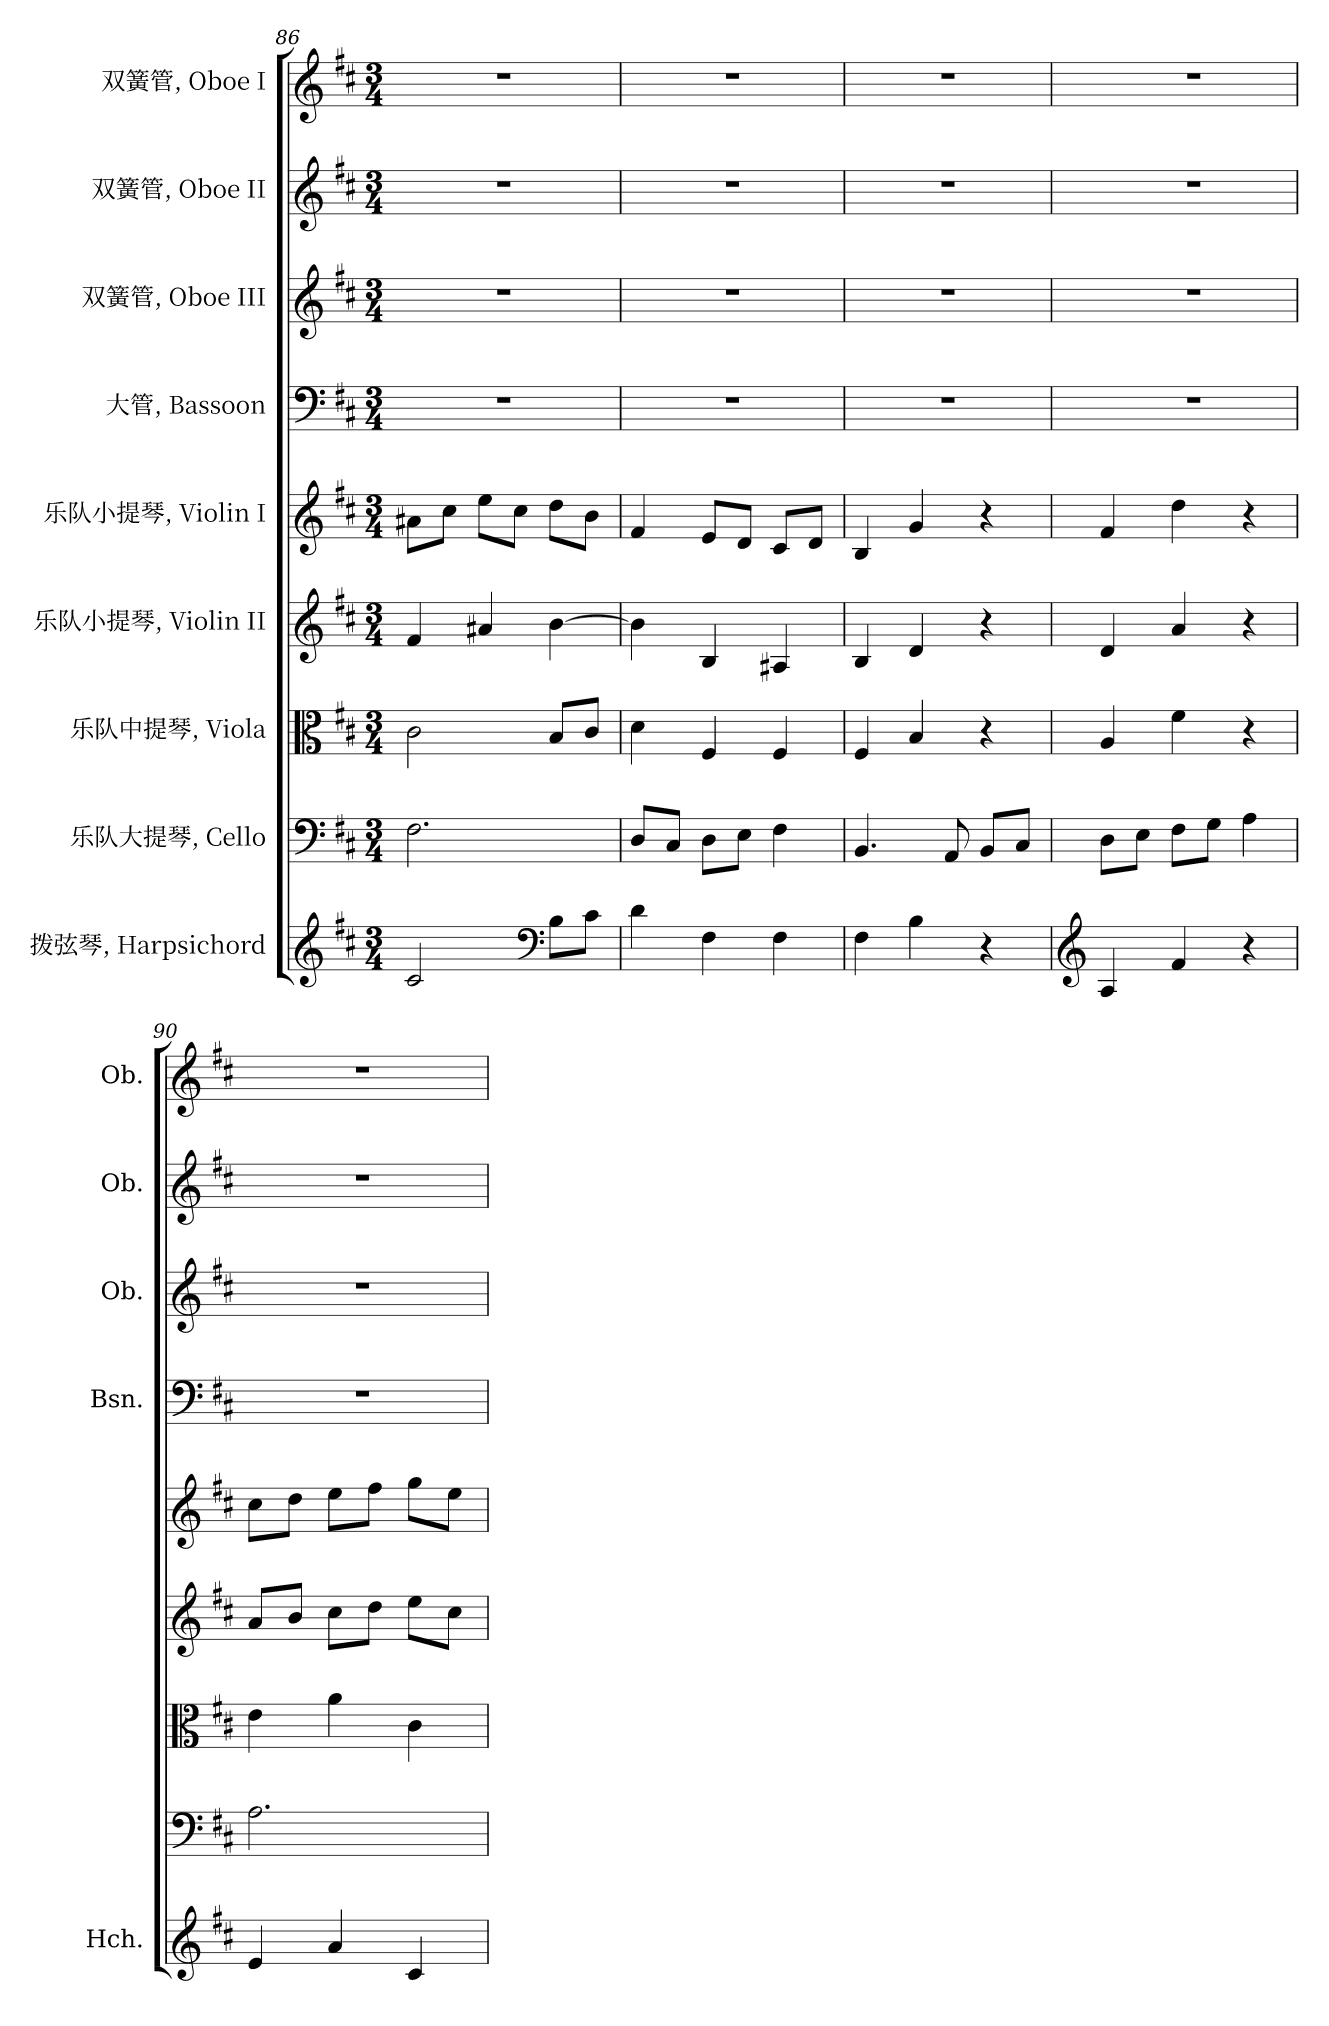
**kern	**kern	**kern	**kern	**kern	**kern	**kern	**kern	**kern
*part9	*part8	*part7	*part6	*part5	*part4	*part3	*part2	*part1
*staff9	*staff8	*staff7	*staff6	*staff5	*staff4	*staff3	*staff2	*staff1
*I"拨弦琴, Harpsichord	*I"乐队大提琴, Cello	*I"乐队中提琴, Viola	*I"乐队小提琴, Violin II	*I"乐队小提琴, Violin I	*I"大管, Bassoon	*I"双簧管, Oboe III	*I"双簧管, Oboe II	*I"双簧管, Oboe I
*I'Hch.	*	*	*	*	*I'Bsn.	*I'Ob.	*I'Ob.	*I'Ob.
*clefG2	*clefF4	*clefC3	*clefG2	*clefG2	*clefF4	*clefG2	*clefG2	*clefG2
*k[f#c#]	*k[f#c#]	*k[f#c#]	*k[f#c#]	*k[f#c#]	*k[f#c#]	*k[f#c#]	*k[f#c#]	*k[f#c#]
*M3/4	*M3/4	*M3/4	*M3/4	*M3/4	*M3/4	*M3/4	*M3/4	*M3/4
=86	=86	=86	=86	=86	=86	=86	=86	=86
2c#/	2.F#\	2c#\	4f#/	8a#X\L	2.r	2.r	2.r	2.r
.	.	.	.	8cc#\J	.	.	.	.
.	.	.	4a#X/	8ee\L	.	.	.	.
.	.	.	.	8cc#\J	.	.	.	.
*clefF4	*	*	*	*	*	*	*	*
8B\L	.	8B/L	[4b\	8dd\L	.	.	.	.
8c#\J	.	8c#/J	.	8b\J	.	.	.	.
=87	=87	=87	=87	=87	=87	=87	=87	=87
4d\	8D/L	4d\	4b\]	4f#/	2.r	2.r	2.r	2.r
.	8C#/J	.	.	.	.	.	.	.
4F#\	8D\L	4F#/	4B/	8e/L	.	.	.	.
.	8E\J	.	.	8d/J	.	.	.	.
4F#\	4F#\	4F#/	4A#X/	8c#/L	.	.	.	.
.	.	.	.	8d/J	.	.	.	.
=88	=88	=88	=88	=88	=88	=88	=88	=88
4F#\	4.BB/	4F#/	4B/	4B/	2.r	2.r	2.r	2.r
4B\	.	4B/	4d/	4g/	.	.	.	.
.	8AA/	.	.	.	.	.	.	.
4r	8BB/L	4r	4r	4r	.	.	.	.
.	8C#/J	.	.	.	.	.	.	.
!!LO:PB:g=z
=89	=89	=89	=89	=89	=89	=89	=89	=89
*clefG2	*	*	*	*	*	*	*	*
4A/	8D\L	4A/	4d/	4f#/	2.r	2.r	2.r	2.r
.	8E\J	.	.	.	.	.	.	.
4f#/	8F#\L	4f#\	4a/	4dd\	.	.	.	.
.	8G\J	.	.	.	.	.	.	.
4r	4A\	4r	4r	4r	.	.	.	.
=90	=90	=90	=90	=90	=90	=90	=90	=90
4e/	2.A\	4e\	8a/L	8cc#\L	2.r	2.r	2.r	2.r
.	.	.	8b/J	8dd\J	.	.	.	.
4a/	.	4a\	8cc#\L	8ee\L	.	.	.	.
.	.	.	8dd\J	8ff#\J	.	.	.	.
4c#/	.	4c#\	8ee\L	8gg\L	.	.	.	.
.	.	.	8cc#\J	8ee\J	.	.	.	.
=	=	=	=	=	=	=	=	=
*-	*-	*-	*-	*-	*-	*-	*-	*-
